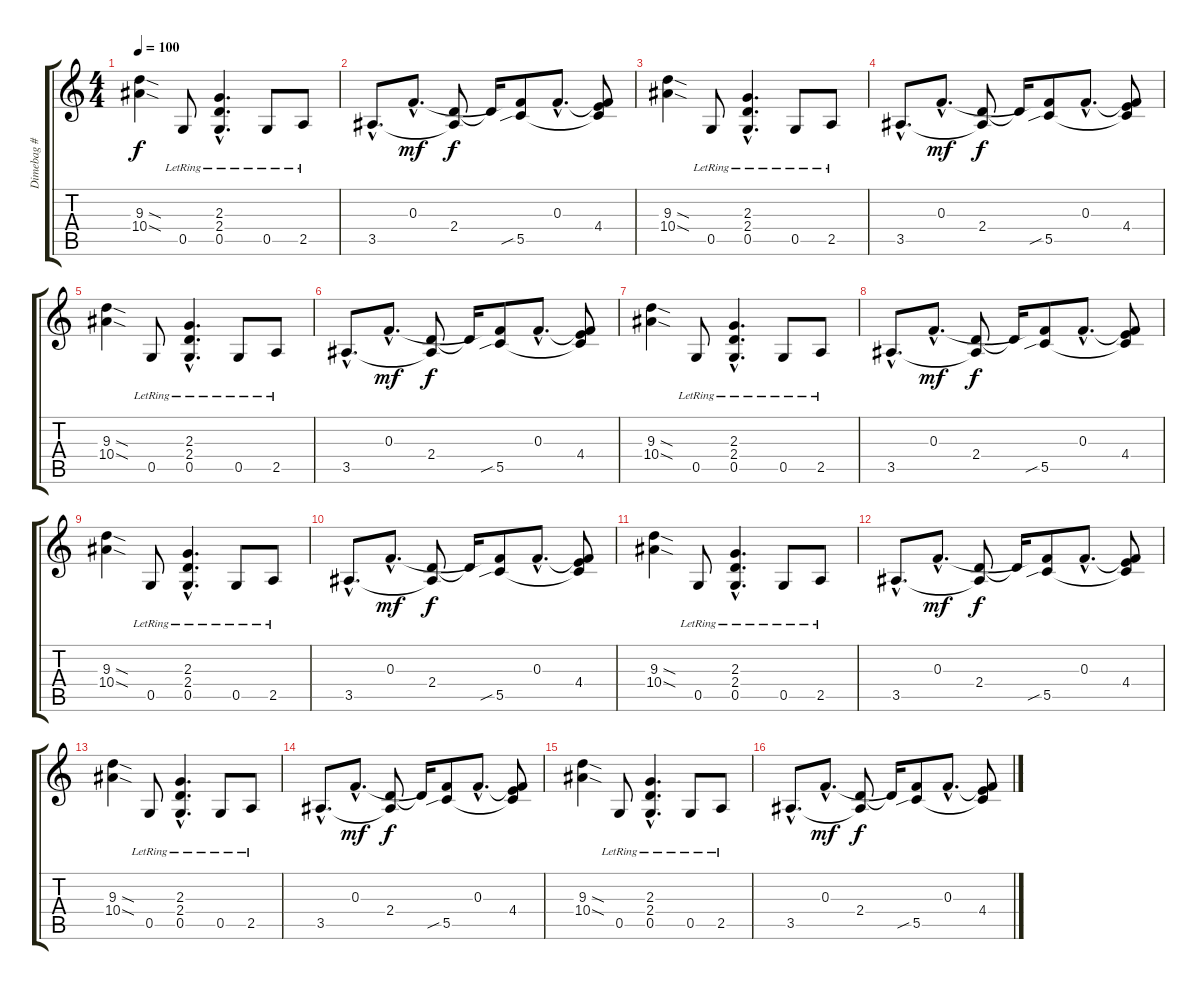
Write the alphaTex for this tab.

\track ("Dimebag # Guitar 1" "Dimebag # ") {instrument distortionguitar}
\staff {score tabs}
\tuning (D4 A3 F3 C3 G2 D2) {hide}
\ts (4 4)
\tempo 100
\clef g2
\ks c
(9.3{sod} 10.4{sod}).4{dy f} 0.5{lr}.8 (2.3{hac} 2.4{hac} 0.5{hac lr}).4{d} 0.5{lr}.8 2.5{lr}.8 |
3.5{hac}.8{d} 0.3{hac}.8{d dy mf} (2.4 3.5{t}).8{dy f} 2.4{t}.16 (0.3{t} 5.5{sib}).8 0.3{hac}.8{d} (0.3{t} 4.4 5.5{t}).8 |
(9.3{sod} 10.4{sod}).4 0.5{lr}.8 (2.3{hac} 2.4{hac} 0.5{hac lr}).4{d} 0.5{lr}.8 2.5{lr}.8 |
3.5{hac}.8{d} 0.3{hac}.8{d dy mf} (2.4 3.5{t}).8{dy f} 2.4{t}.16 (0.3{t} 5.5{sib}).8 0.3{hac}.8{d} (0.3{t} 4.4 5.5{t}).8 |
(9.3{sod} 10.4{sod}).4 0.5{lr}.8 (2.3{hac} 2.4{hac} 0.5{hac lr}).4{d} 0.5{lr}.8 2.5{lr}.8 |
3.5{hac}.8{d} 0.3{hac}.8{d dy mf} (2.4 3.5{t}).8{dy f} 2.4{t}.16 (0.3{t} 5.5{sib}).8 0.3{hac}.8{d} (0.3{t} 4.4 5.5{t}).8 |
(9.3{sod} 10.4{sod}).4 0.5{lr}.8 (2.3{hac} 2.4{hac} 0.5{hac lr}).4{d} 0.5{lr}.8 2.5{lr}.8 |
3.5{hac}.8{d} 0.3{hac}.8{d dy mf} (2.4 3.5{t}).8{dy f} 2.4{t}.16 (0.3{t} 5.5{sib}).8 0.3{hac}.8{d} (0.3{t} 4.4 5.5{t}).8 |
(9.3{sod} 10.4{sod}).4 0.5{lr}.8 (2.3{hac} 2.4{hac} 0.5{hac lr}).4{d} 0.5{lr}.8 2.5{lr}.8 |
3.5{hac}.8{d} 0.3{hac}.8{d dy mf} (2.4 3.5{t}).8{dy f} 2.4{t}.16 (0.3{t} 5.5{sib}).8 0.3{hac}.8{d} (0.3{t} 4.4 5.5{t}).8 |
(9.3{sod} 10.4{sod}).4 0.5{lr}.8 (2.3{hac} 2.4{hac} 0.5{hac lr}).4{d} 0.5{lr}.8 2.5{lr}.8 |
3.5{hac}.8{d} 0.3{hac}.8{d dy mf} (2.4 3.5{t}).8{dy f} 2.4{t}.16 (0.3{t} 5.5{sib}).8 0.3{hac}.8{d} (0.3{t} 4.4 5.5{t}).8 |
(9.3{sod} 10.4{sod}).4 0.5{lr}.8 (2.3{hac} 2.4{hac} 0.5{hac lr}).4{d} 0.5{lr}.8 2.5{lr}.8 |
3.5{hac}.8{d} 0.3{hac}.8{d dy mf} (2.4 3.5{t}).8{dy f} 2.4{t}.16 (0.3{t} 5.5{sib}).8 0.3{hac}.8{d} (0.3{t} 4.4 5.5{t}).8 |
(9.3{sod} 10.4{sod}).4 0.5{lr}.8 (2.3{hac} 2.4{hac} 0.5{hac lr}).4{d} 0.5{lr}.8 2.5{lr}.8 |
3.5{hac}.8{d} 0.3{hac}.8{d dy mf} (2.4 3.5{t}).8{dy f} 2.4{t}.16 (0.3{t} 5.5{sib}).8 0.3{hac}.8{d} (0.3{t} 4.4 5.5{t}).8
